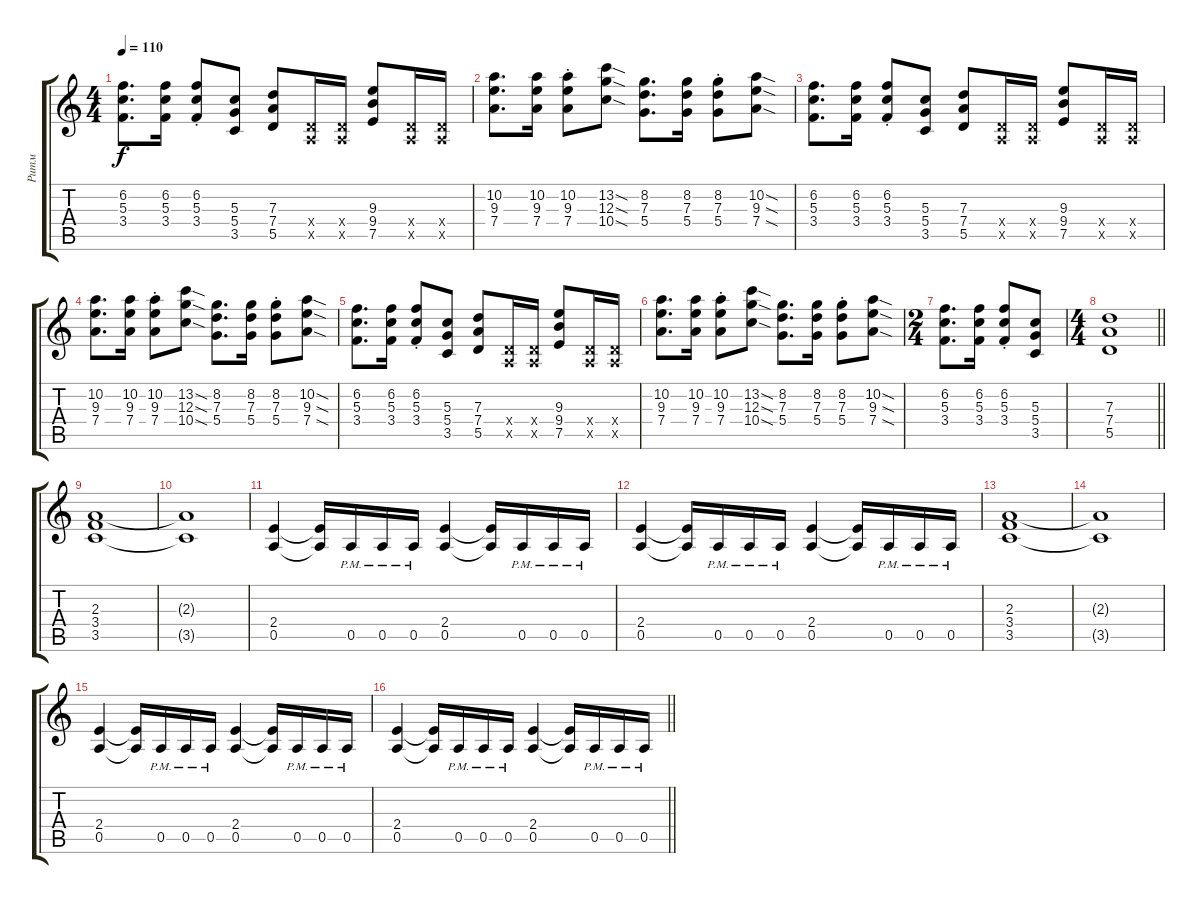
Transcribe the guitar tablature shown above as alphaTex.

\track ("Ритм" "Ритм") {instrument distortionguitar}
\staff {score tabs}
\tuning (E4 B3 G3 D3 A2 E2) {hide}
\ts (4 4)
\tempo 110
\clef g2
\ks c
(6.2 5.3 3.4).8{d dy f} (6.2 5.3 3.4).16 (6.2{st} 5.3{st} 3.4{st}).8 (5.3 5.4 3.5).8 (7.3 7.4 5.5).8 (0.4{x} 0.5{x}).16 (0.4{x} 0.5{x}).16 (9.3 9.4 7.5).8 (0.4{x} 0.5{x}).16 (0.4{x} 0.5{x}).16 |
(10.2 9.3 7.4).8{d} (10.2 9.3 7.4).16 (10.2{st} 9.3{st} 7.4{st}).8 (13.2{sod} 12.3{sod} 10.4{sod}).8 (8.2 7.3 5.4).8{d} (8.2 7.3 5.4).16 (8.2{st} 7.3{st} 5.4{st}).8 (10.2{sod} 9.3{sod} 7.4{sod}).8 |
(6.2 5.3 3.4).8{d} (6.2 5.3 3.4).16 (6.2{st} 5.3{st} 3.4{st}).8 (5.3 5.4 3.5).8 (7.3 7.4 5.5).8 (0.4{x} 0.5{x}).16 (0.4{x} 0.5{x}).16 (9.3 9.4 7.5).8 (0.4{x} 0.5{x}).16 (0.4{x} 0.5{x}).16 |
(10.2 9.3 7.4).8{d} (10.2 9.3 7.4).16 (10.2{st} 9.3{st} 7.4{st}).8 (13.2{sod} 12.3{sod} 10.4{sod}).8 (8.2 7.3 5.4).8{d} (8.2 7.3 5.4).16 (8.2{st} 7.3{st} 5.4{st}).8 (10.2{sod} 9.3{sod} 7.4{sod}).8 |
(6.2 5.3 3.4).8{d} (6.2 5.3 3.4).16 (6.2{st} 5.3{st} 3.4{st}).8 (5.3 5.4 3.5).8 (7.3 7.4 5.5).8 (0.4{x} 0.5{x}).16 (0.4{x} 0.5{x}).16 (9.3 9.4 7.5).8 (0.4{x} 0.5{x}).16 (0.4{x} 0.5{x}).16 |
(10.2 9.3 7.4).8{d} (10.2 9.3 7.4).16 (10.2{st} 9.3{st} 7.4{st}).8 (13.2{sod} 12.3{sod} 10.4{sod}).8 (8.2 7.3 5.4).8{d} (8.2 7.3 5.4).16 (8.2{st} 7.3{st} 5.4{st}).8 (10.2{sod} 9.3{sod} 7.4{sod}).8 |
\ts (2 4)
(6.2 5.3 3.4).8{d} (6.2 5.3 3.4).16 (6.2{st} 5.3{st} 3.4{st}).8 (5.3 5.4 3.5).8 |
\ts (4 4)
\barLineRight lightlight
(7.3 7.4 5.5).1 |
(2.3 3.4 3.5).1 |
(2.3{t} 3.5{t}).1 |
(2.4 0.5).4 (2.4{t} 0.5{t}).16 0.5{pm}.16 0.5{pm}.16 0.5{pm}.16 (2.4 0.5).4 (2.4{t} 0.5{t}).16 0.5{pm}.16 0.5{pm}.16 0.5{pm}.16 |
(2.4 0.5).4 (2.4{t} 0.5{t}).16 0.5{pm}.16 0.5{pm}.16 0.5{pm}.16 (2.4 0.5).4 (2.4{t} 0.5{t}).16 0.5{pm}.16 0.5{pm}.16 0.5{pm}.16 |
(2.3 3.4 3.5).1 |
(2.3{t} 3.5{t}).1 |
(2.4 0.5).4 (2.4{t} 0.5{t}).16 0.5{pm}.16 0.5{pm}.16 0.5{pm}.16 (2.4 0.5).4 (2.4{t} 0.5{t}).16 0.5{pm}.16 0.5{pm}.16 0.5{pm}.16 |
\barLineRight lightlight
(2.4 0.5).4 (2.4{t} 0.5{t}).16 0.5{pm}.16 0.5{pm}.16 0.5{pm}.16 (2.4 0.5).4 (2.4{t} 0.5{t}).16 0.5{pm}.16 0.5{pm}.16 0.5{pm}.16
